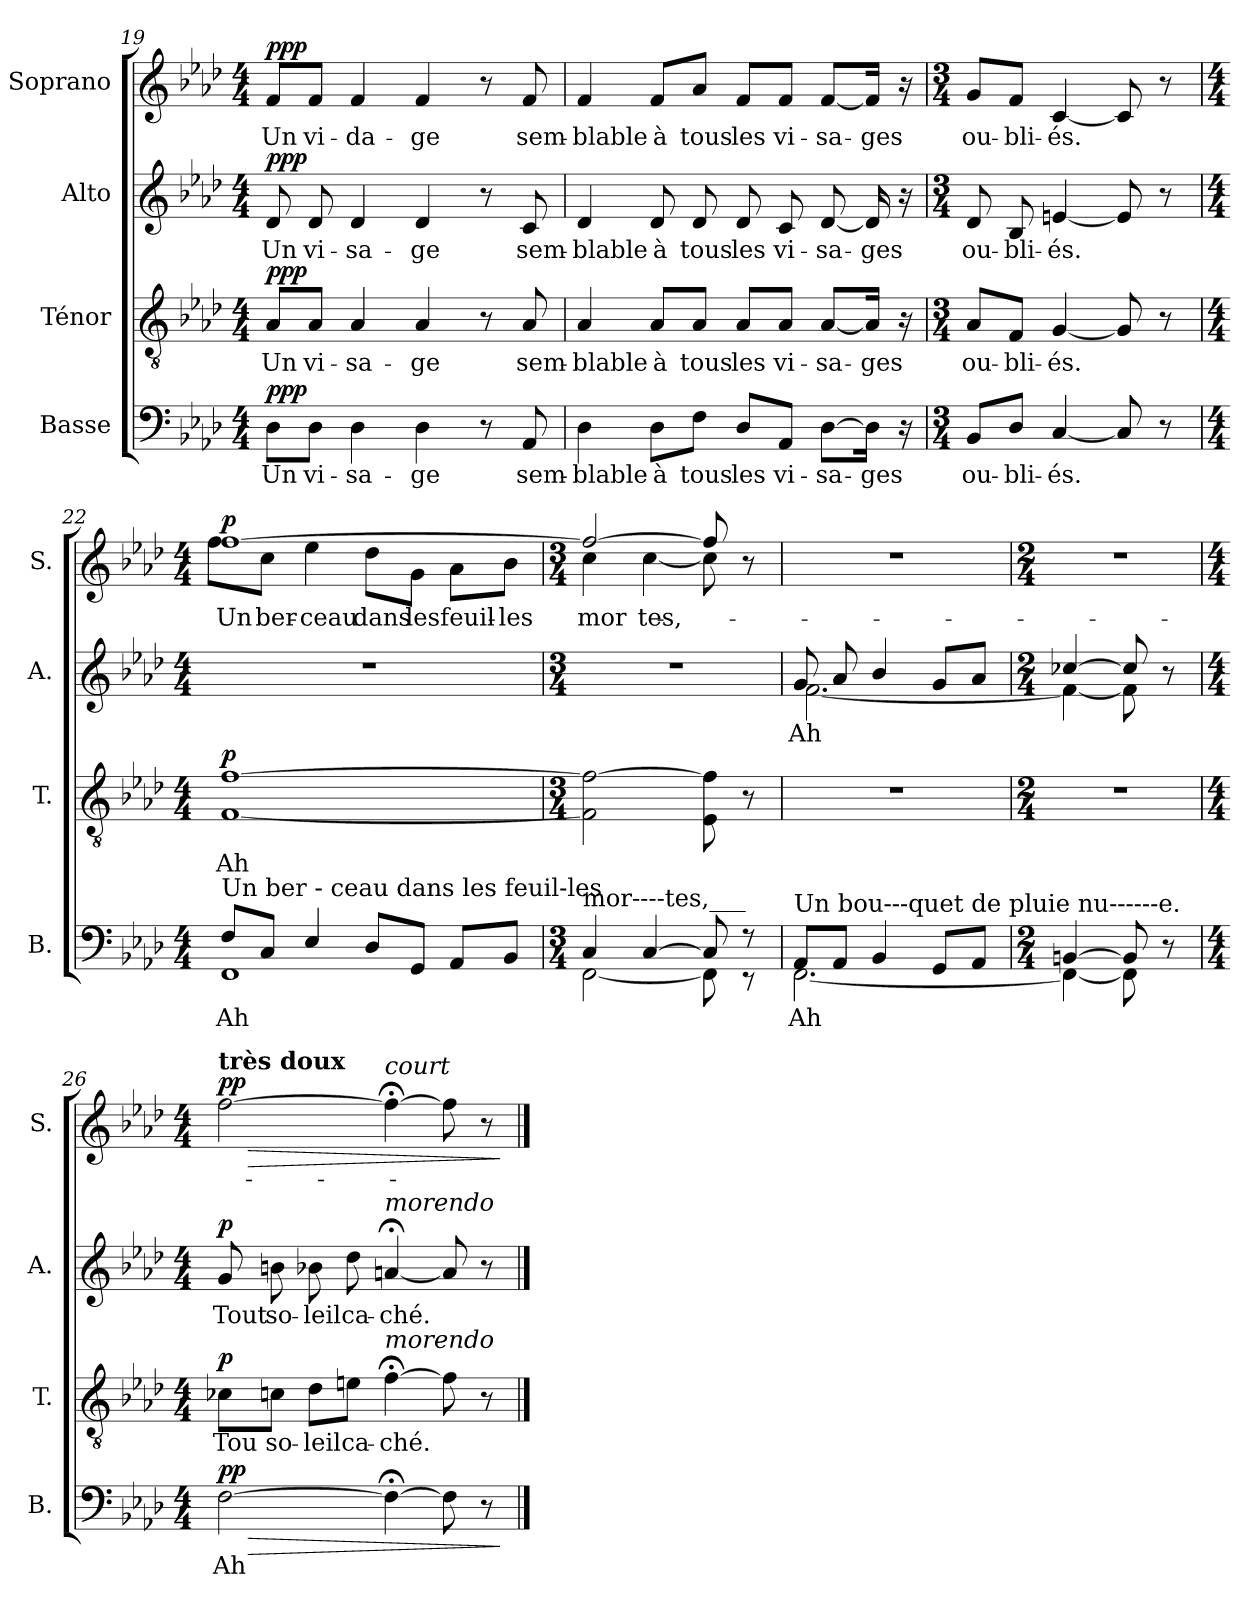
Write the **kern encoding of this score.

**kern	**text	**dynam	**kern	**text	**dynam	**kern	**text	**dynam	**kern	**text	**dynam
*part4	*part4	*part4	*part3	*part3	*part3	*part2	*part2	*part2	*part1	*part1	*part1
*staff4	*staff4	*staff4	*staff3	*staff3	*staff3	*staff2	*staff2	*staff2	*staff1	*staff1	*staff1
*I"Basse	*	*	*I"Ténor	*	*	*I"Alto	*	*	*I"Soprano	*	*
*I'B.	*	*	*I'T.	*	*	*I'A.	*	*	*I'S.	*	*
!!LO:PB:g=z
*clefF4	*	*	*clefGv2	*	*	*clefG2	*	*	*clefG2	*	*
*k[b-e-a-d-]	*	*	*k[b-e-a-d-]	*	*	*k[b-e-a-d-]	*	*	*k[b-e-a-d-]	*	*
*M4/4	*	*	*M4/4	*	*	*M4/4	*	*	*M4/4	*	*
=19	=19	=19	=19	=19	=19	=19	=19	=19	=19	=19	=19
!	!LO:LY:b	!LO:DY:a	!	!LO:LY:b	!LO:DY:a	!	!LO:LY:b	!LO:DY:a	!	!LO:LY:b	!LO:DY:a
8D-\L	Un	ppp	8A-/L	Un	ppp	8d-/	Un	ppp	8f/L	Un	ppp
!	!LO:LY:b	!	!	!LO:LY:b	!	!	!LO:LY:b	!	!	!LO:LY:b	!
8D-\J	vi-	.	8A-/J	vi-	.	8d-/	vi-	.	8f/J	vi-	.
!	!LO:LY:b	!	!	!LO:LY:b	!	!	!LO:LY:b	!	!	!LO:LY:b	!
4D-\	-sa-	.	4A-/	-sa-	.	4d-/	-sa-	.	4f/	-da-	.
!	!LO:LY:b	!	!	!LO:LY:b	!	!	!LO:LY:b	!	!	!LO:LY:b	!
4D-\	-ge	.	4A-/	-ge	.	4d-/	-ge	.	4f/	-ge	.
8r	.	.	8r	.	.	8r	.	.	8r	.	.
!	!LO:LY:b	!	!	!LO:LY:b	!	!	!LO:LY:b	!	!	!LO:LY:b	!
8AA-/	sem-	.	8A-/	sem-	.	8c/	sem-	.	8f/	sem-	.
=20	=20	=20	=20	=20	=20	=20	=20	=20	=20	=20	=20
!	!LO:LY:b	!	!	!LO:LY:b	!	!	!LO:LY:b	!	!	!LO:LY:b	!
4D-\	-blable	.	4A-/	-blable	.	4d-/	-blable	.	4f/	-blable	.
!	!LO:LY:b	!	!	!LO:LY:b	!	!	!LO:LY:b	!	!	!LO:LY:b	!
8D-\L	à	.	8A-/L	à	.	8d-/	à	.	8f/L	à	.
!	!LO:LY:b	!	!	!LO:LY:b	!	!	!LO:LY:b	!	!	!LO:LY:b	!
8F\J	tous	.	8A-/J	tous	.	8d-/	tous	.	8a-/J	tous	.
!	!LO:LY:b	!	!	!LO:LY:b	!	!	!LO:LY:b	!	!	!LO:LY:b	!
8D-/L	les	.	8A-/L	les	.	8d-/	les	.	8f/L	les	.
!	!LO:LY:b	!	!	!LO:LY:b	!	!	!LO:LY:b	!	!	!LO:LY:b	!
8AA-/J	vi-	.	8A-/J	vi-	.	8c/	vi-	.	8f/J	vi-	.
!	!LO:LY:b	!	!	!LO:LY:b	!	!	!LO:LY:b	!	!	!LO:LY:b	!
[8D-\L	-sa-	.	[8A-/L	-sa-	.	[8d-/	-sa-	.	[8f/L	-sa-	.
!	!LO:LY:b	!	!	!LO:LY:b	!	!	!LO:LY:b	!	!	!LO:LY:b	!
16D-\Jk]	-ges	.	16A-/Jk]	-ges	.	16d-/]	-ges	.	16f/Jk]	-ges	.
16r	.	.	16r	.	.	16r	.	.	16r	.	.
=21	=21	=21	=21	=21	=21	=21	=21	=21	=21	=21	=21
*M3/4	*	*	*M3/4	*	*	*M3/4	*	*	*M3/4	*	*
!	!LO:LY:b	!	!	!LO:LY:b	!	!	!LO:LY:b	!	!	!LO:LY:b	!
8BB-/L	ou-	.	8A-/L	ou-	.	8d-/	ou-	.	8g/L	ou-	.
!	!LO:LY:b	!	!	!LO:LY:b	!	!	!LO:LY:b	!	!	!LO:LY:b	!
8D-/J	-bli-	.	8F/J	-bli-	.	8B-/	-bli-	.	8f/J	-bli-	.
!	!LO:LY:b	!	!	!LO:LY:b	!	!	!LO:LY:b	!	!	!LO:LY:b	!
[4C/	-és.	.	[4G/	-és.	.	[4en/	-és.	.	[4c/	-és.	.
8C/]	.	.	8G/]	.	.	8e/]	.	.	8c/]	.	.
8r	.	.	8r	.	.	8r	.	.	8r	.	.
=22	=22	=22	=22	=22	=22	=22	=22	=22	=22	=22	=22
*M4/4	*	*	*M4/4	*	*	*M4/4	*	*	*M4/4	*	*
*^	*	*	*	*	*	*	*	*	*	*	*
!	!	!	!	!	!	!	!	!	!	!LO:TX:a:t=Ah_________________________	!	!
!LO:TX:a:t=Un     ber - ceau     dans les feuil-les	!	!	!	!	!	!	!	!	!	!	!	!
!	!	!LO:LY:b	!	!	!LO:LY:b	!LO:DY:a	!	!	!	!	!LO:LY:b	!LO:DY:a
*	*	*	*	*	*	*	*	*	*	*^	*	*
8F/L	1FF	Ah	.	[1F [1f	Ah	p	1r	.	.	[1ff	8ff\L	Un	p
!	!	!	!	!	!	!	!	!	!	!	!	!LO:LY:b	!
8C/J	.	.	.	.	.	.	.	.	.	.	8cc\J	ber-	.
!	!	!	!	!	!	!	!	!	!	!	!	!LO:LY:b	!
4E-/	.	.	.	.	.	.	.	.	.	.	4ee-\	-ceau	.
!	!	!	!	!	!	!	!	!	!	!	!	!LO:LY:b	!
8D-/L	.	.	.	.	.	.	.	.	.	.	8dd-\L	dans	.
!	!	!	!	!	!	!	!	!	!	!	!	!LO:LY:b	!
8GG/J	.	.	.	.	.	.	.	.	.	.	8g\J	les	.
!	!	!	!	!	!	!	!	!	!	!	!	!LO:LY:b	!
8AA-/L	.	.	.	.	.	.	.	.	.	.	8a-\L	feuil-	.
!	!	!	!	!	!	!	!	!	!	!	!	!LO:LY:b	!
8BB-/J	.	.	.	.	.	.	.	.	.	.	8b-\J	-les	.
!!LO:LB:g=z	!!
=23	=23	=23	=23	=23	=23	=23	=23	=23	=23	=23	=23	=23	=23
*M3/4	*	*	*	*M3/4	*	*	*M3/4	*	*	*M3/4	*	*	*
!LO:TX:a:t=mor----tes,___	!	!	!	!	!	!	!	!	!	!	!	!	!
!	!	!	!	!	!	!	!	!	!	!	!	!LO:LY:b	!
4C/	[2FF\	.	.	2F\] 2f\_	.	.	2.r	.	.	2ff/_	4cc\	mor-	.
!	!	!	!	!	!	!	!	!	!	!	!	!LO:LY:b	!
[4C/	.	.	.	.	.	.	.	.	.	.	[4cc\	-tes,	.
8C/]	8FF\]	.	.	8E-\ 8f\]	.	.	.	.	.	8ff/]	8cc\]	.	.
8r	8r	.	.	8r	.	.	.	.	.	8r	8ryy	.	.
=24	=24	=24	=24	=24	=24	=24	=24	=24	=24	=24	=24	=24	=24
!	!	!	!	!	!	!	!LO:TX:a:t=Un    bou---quet    de   pluie         nu------e.	!	!	!	!	!	!
!LO:TX:a:t=Un   bou---quet      de    pluie       nu------e.	!	!	!	!	!	!	!	!	!	!	!	!	!
!	!	!LO:LY:b	!	!	!	!	!	!LO:LY:b	!	!	!	!	!
*	*	*	*	*	*	*	*^	*	*	*v	*v	*	*
8AA-/L	[2.FF\	Ah	.	2.r	.	.	8g/	[2.f\	Ah	.	2.r	.	.
8AA-/J	.	.	.	.	.	.	8a-/	.	.	.	.	.	.
4BB-/	.	.	.	.	.	.	4b-/	.	.	.	.	.	.
8GG/L	.	.	.	.	.	.	8g/L	.	.	.	.	.	.
8AA-/J	.	.	.	.	.	.	8a-/J	.	.	.	.	.	.
=25	=25	=25	=25	=25	=25	=25	=25	=25	=25	=25	=25	=25	=25
*M2/4	*	*	*	*M2/4	*	*	*M2/4	*	*	*	*M2/4	*	*
[4BBn/	4FF\_	.	.	2r	.	.	[4cc-X/	4f\_	.	.	2r	.	.
8BB/]	8FF\]	.	.	.	.	.	8cc-/]	8f\]	.	.	.	.	.
8r	8ryy	.	.	.	.	.	8r	8ryy	.	.	.	.	.
*v	*v	*	*	*	*	*	*v	*v	*	*	*	*	*
=26	=26	=26	=26	=26	=26	=26	=26	=26	=26	=26	=26
*M4/4	*	*	*M4/4	*	*	*M4/4	*	*	*M4/4	*	*
*^	*	*	*	*	*	*^	*	*	*	*	*
!	!	!	!	!	!	!	!	!	!	!	!LO:TX:a:B:t=très doux	!	!
!	!	!LO:LY:b	!LO:HP:b	!	!LO:LY:b	!	!	!	!LO:LY:b	!	!	!	!LO:HP:b
!	!	!	!LO:DY:n=1:a	!	!	!LO:DY:a	!	!	!	!LO:DY:a	!	!	!LO:DY:n=1:a
*v	*v	*	*	*	*	*	*v	*v	*	*	*	*	*
[2F\	Ah	> pp	8c-X\L	Tou	p	8g/	Tout	p	[2ff\	.	> pp
!	!	!	!	!LO:LY:b	!	!	!LO:LY:b	!	!	!	!
.	.	.	8cn\J	so-	.	8bn\	so-	.	.	.	.
!	!	!	!	!LO:LY:b	!	!	!LO:LY:b	!	!	!	!
.	.	.	8d-\L	-leil	.	8b-X\	-leil	.	.	.	.
!	!	!	!	!LO:LY:b	!	!	!LO:LY:b	!	!	!	!
.	.	.	8en\J	ca-	.	8dd-\	ca-	.	.	.	.
!	!	!	!	!	!	!	!	!	!LO:TX:a:i:t=court	!	!
!	!	!	!	!	!	!LO:TX:a:i:t=morendo	!	!	!	!	!
!	!	!	!LO:TX:a:i:t=morendo	!	!	!	!	!	!	!	!
!	!	!	!	!LO:LY:b	!	!	!LO:LY:b	!	!	!	!
4F;<\_	.	.	[4f;<\	-ché.	.	[4an;</	-ché.	.	4ff;<\_	.	.
8F\]	.	.	8f\]	.	.	8a/]	.	.	8ff\]	.	.
8r	.	.	8r	.	.	8r	.	.	8r	.	.
.	.	]	.	.	.	.	.	.	.	.	]
==	==	==	==	==	==	==	==	==	==	==	==
*-	*-	*-	*-	*-	*-	*-	*-	*-	*-	*-	*-
